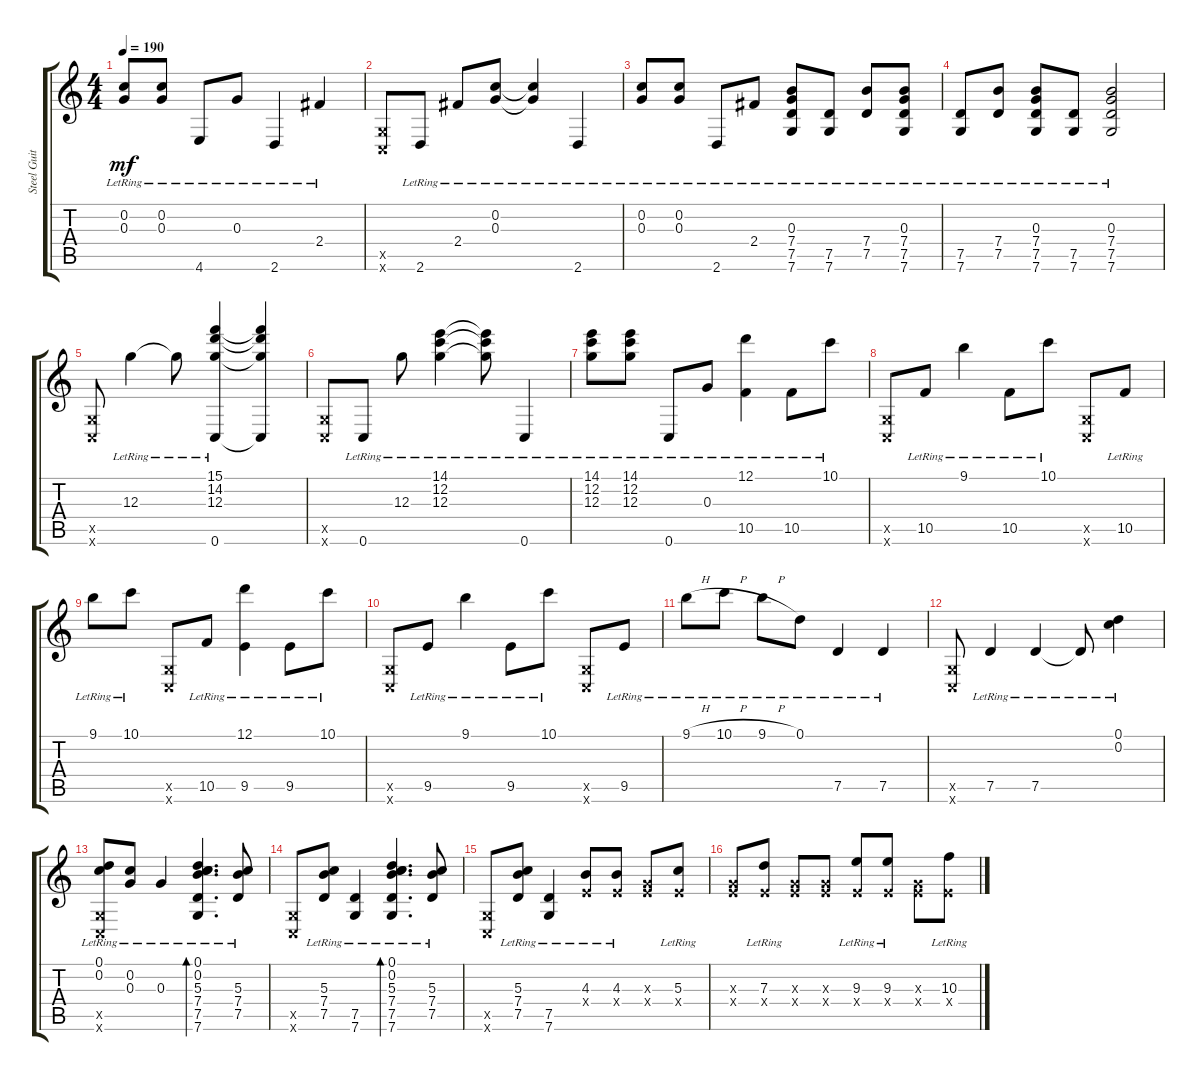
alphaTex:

\track ("Steel Guitar" "Steel Guit") {instrument acousticguitarsteel}
\staff {score tabs}
\tuning (D4 C4 G3 E3 G2 C2) {hide}
\ts (4 4)
\tempo 190
\clef g2
\ks c
(0.2{lr} 0.3{lr}).8{dy mf} (0.2{lr} 0.3{lr}).8 4.6{lr}.8 0.3{lr}.8 2.6{lr}.4 2.4{lr}.4 |
(0.5{x} 0.6{x}).8 2.6{lr}.8 2.4{lr}.8 (0.2{lr} 0.3{lr}).8 (0.2{lr t} 0.3{lr t}).4 2.6{lr}.4 |
(0.2{lr} 0.3{lr}).8 (0.2{lr} 0.3{lr}).8 2.6{lr}.8 2.4{lr}.8 (0.3{lr} 7.4{lr} 7.5{lr} 7.6{lr}).8 (7.5{lr} 7.6{lr}).8 (7.4{lr} 7.5{lr}).8 (0.3{lr} 7.4{lr} 7.5{lr} 7.6{lr}).8 |
(7.5{lr} 7.6{lr}).8 (7.4{lr} 7.5{lr}).8 (0.3{lr} 7.4{lr} 7.5{lr} 7.6{lr}).8 (7.5{lr} 7.6{lr}).8 (0.3{lr} 7.4{lr} 7.5{lr} 7.6{lr}).2 |
(0.5{x} 0.6{x}).8 12.3{lr}.4 12.3{lr t}.8 (15.1{lr} 14.2{lr} 12.3{lr} 0.6{lr}).4 (15.1{t} 14.2{t} 12.3{t} 0.6{t}).4 |
(0.5{x} 0.6{x}).8 0.6{lr}.8 12.3{lr}.8 (14.1{lr} 12.2{lr} 12.3{lr}).4 (14.1{lr t} 12.2{lr t} 12.3{lr t}).8 0.6{lr}.4 |
(14.1{lr} 12.2{lr} 12.3{lr}).8 (14.1{lr} 12.2{lr} 12.3{lr}).8 0.6{lr}.8 0.3{lr}.8 (12.1{lr} 10.5{lr}).4 10.5{lr}.8 10.1{lr}.8 |
(0.5{x} 0.6{x}).8 10.5{lr}.8 9.1{lr}.4 10.5{lr}.8 10.1{lr}.8 (0.5{x} 0.6{x}).8 10.5{lr}.8 |
9.1{lr}.8 10.1{lr}.8 (0.5{x} 0.6{x}).8 10.5{lr}.8 (12.1{lr} 9.5{lr}).4 9.5{lr}.8 10.1{lr}.8 |
(0.5{x} 0.6{x}).8 9.5{lr}.8 9.1{lr}.4 9.5{lr}.8 10.1{lr}.8 (0.5{x} 0.6{x}).8 9.5{lr}.8 |
9.1{h lr}.8 10.1{h lr}.8 9.1{h lr}.8 0.1{lr}.8 7.5{lr}.4 7.5{lr}.4 |
(0.5{x} 0.6{x}).8 7.5{lr}.4 7.5{lr}.4 7.5{lr t}.8 (0.1{lr} 0.2{lr}).4 |
(0.1{lr} 0.2{lr} 0.5{x} 0.6{x}).8 (0.2{lr} 0.3{lr}).8 0.3{lr}.4 (0.1{lr} 0.2{lr} 5.3{lr} 7.4{lr} 7.5{lr} 7.6{lr}).4{d bd 60} (5.3{lr} 7.4{lr} 7.5{lr}).8 |
(0.5{x} 0.6{x}).8 (5.3{lr} 7.4{lr} 7.5{lr}).8 (7.5{lr} 7.6{lr}).4 (0.1{lr} 0.2{lr} 5.3{lr} 7.4{lr} 7.5{lr} 7.6{lr}).4{d bd 60} (5.3{lr} 7.4{lr} 7.5{lr}).8 |
(0.5{x} 0.6{x}).8 (5.3{lr} 7.4{lr} 7.5{lr}).8 (7.5{lr} 7.6{lr}).4 (4.3{lr} 0.4{x}).8 (4.3{lr} 0.4{x}).8 (0.3{x} 0.4{x}).8 (5.3{lr} 0.4{x}).8 |
(0.3{x} 0.4{x}).8 (7.3{lr} 0.4{x}).8 (0.3{x} 0.4{x}).8 (0.3{x} 0.4{x}).8 (9.3{lr} 0.4{x}).8 (9.3{lr} 0.4{x}).8 (0.3{x} 0.4{x}).8 (10.3{lr} 0.4{x}).8
